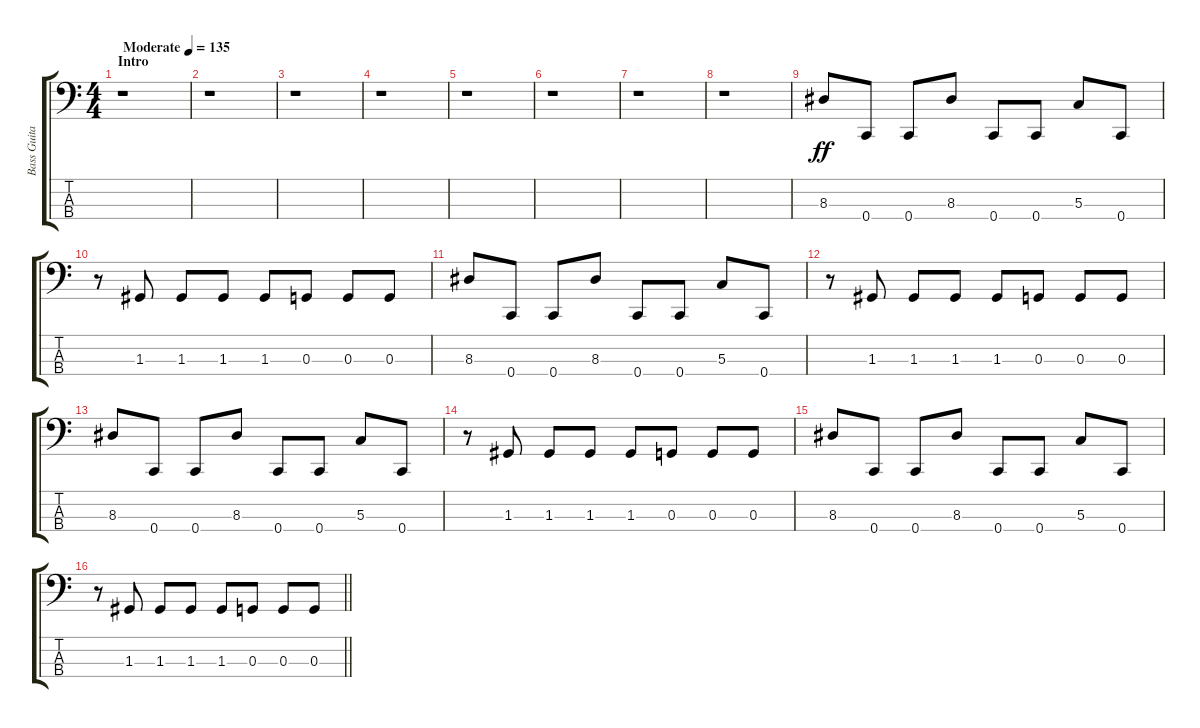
\track ("Bass Guitar" "Bass Guita") {instrument electricbasspick}
\staff {score tabs}
\tuning (F2 C2 G1 C1) {hide}
\ts (4 4)
\section ("" "Intro")
\tempo (135 "Moderate")
\clef f4
\ks c
r.1{dy ff instrument electricbasspick} |
r.1 |
r.1 |
r.1 |
r.1 |
r.1 |
r.1 |
r.1 |
8.3.8 0.4.8 0.4.8 8.3.8 0.4.8 0.4.8 5.3.8 0.4.8 |
r.8 1.3.8 1.3.8 1.3.8 1.3.8 0.3.8 0.3.8 0.3.8 |
8.3.8 0.4.8 0.4.8 8.3.8 0.4.8 0.4.8 5.3.8 0.4.8 |
r.8 1.3.8 1.3.8 1.3.8 1.3.8 0.3.8 0.3.8 0.3.8 |
8.3.8 0.4.8 0.4.8 8.3.8 0.4.8 0.4.8 5.3.8 0.4.8 |
r.8 1.3.8 1.3.8 1.3.8 1.3.8 0.3.8 0.3.8 0.3.8 |
8.3.8 0.4.8 0.4.8 8.3.8 0.4.8 0.4.8 5.3.8 0.4.8 |
\barLineRight lightlight
r.8 1.3.8 1.3.8 1.3.8 1.3.8 0.3.8 0.3.8 0.3.8
